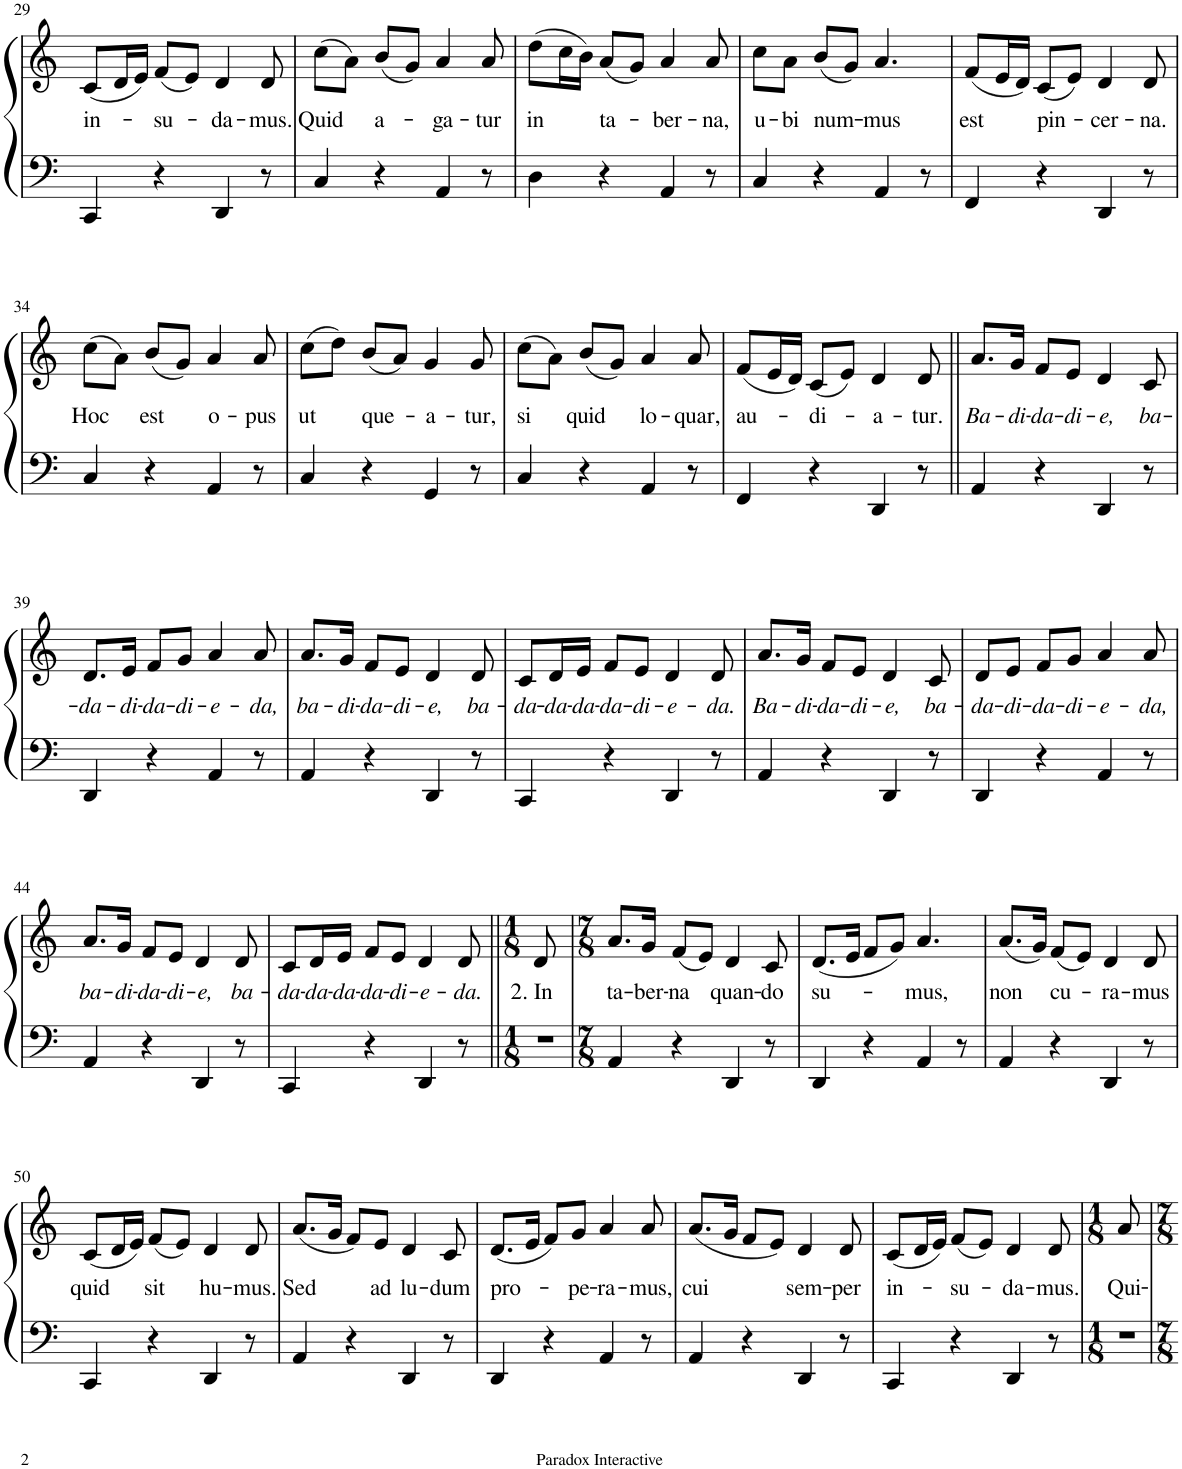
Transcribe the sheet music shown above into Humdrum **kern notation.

**kern	**kern	**text
*part1	*part1	*part1
*staff2	*staff1	*staff1
*I"Piano	*	*
*I'Pno.	*	*
!!LO:PB:g=z
*clefF4	*clefG2	*
*k[]	*k[]	*
*M7/8	*M7/8	*
=29	=29	=29
!	!	!LO:LY:b
4CC/	(8c/L	in-
.	16d/L	.
.	16e/JJ)	.
!	!	!LO:LY:b
4r	(8f/L	-su-
.	8e/J)	.
!	!	!LO:LY:b
4DD/	4d/	-da-
!	!	!LO:LY:b
8r	8d/	-mus.
=30	=30	=30
!	!	!LO:LY:b
4C/	(8cc\L	Quid
.	8a\J)	.
!	!	!LO:LY:b
4r	(8b/L	a-
.	8g/J)	.
!	!	!LO:LY:b
4AA/	4a/	-ga-
!	!	!LO:LY:b
8r	8a/	-tur
=31	=31	=31
!	!	!LO:LY:b
4D\	(8dd\L	in
.	16cc\L	.
.	16b\JJ)	.
!	!	!LO:LY:b
4r	(8a/L	ta-
.	8g/J)	.
!	!	!LO:LY:b
4AA/	4a/	-ber-
!	!	!LO:LY:b
8r	8a/	-na,
=32	=32	=32
!	!	!LO:LY:b
4C/	8cc\L	u-
!	!	!LO:LY:b
.	8a\J	-bi
!	!	!LO:LY:b
4r	(8b/L	num-
.	8g/J)	.
!	!	!LO:LY:b
4AA/	4.a/	-mus
8r	.	.
=33	=33	=33
!	!	!LO:LY:b
4FF/	(8f/L	est
.	16e/L	.
.	16d/JJ)	.
!	!	!LO:LY:b
4r	(8c/L	pin-
.	8e/J)	.
!	!	!LO:LY:b
4DD/	4d/	-cer-
!	!	!LO:LY:b
8r	8d/	-na.
!!LO:LB:g=z
=34	=34	=34
!	!	!LO:LY:b
4C/	(8cc\L	Hoc
.	8a\J)	.
!	!	!LO:LY:b
4r	(8b/L	est
.	8g/J)	.
!	!	!LO:LY:b
4AA/	4a/	o-
!	!	!LO:LY:b
8r	8a/	-pus
=35	=35	=35
!	!	!LO:LY:b
4C/	(8cc\L	ut
.	8dd\J)	.
!	!	!LO:LY:b
4r	(8b/L	que-
.	8a/J)	.
!	!	!LO:LY:b
4GG/	4g/	-a-
!	!	!LO:LY:b
8r	8g/	-tur,
=36	=36	=36
!	!	!LO:LY:b
4C/	(8cc\L	si
.	8a\J)	.
!	!	!LO:LY:b
4r	(8b/L	quid
.	8g/J)	.
!	!	!LO:LY:b
4AA/	4a/	lo-
!	!	!LO:LY:b
8r	8a/	-quar,
=37	=37	=37
!	!	!LO:LY:b
4FF/	(8f/L	au-
.	16e/L	.
.	16d/JJ)	.
!	!	!LO:LY:b
4r	(8c/L	-di-
.	8e/J)	.
!	!	!LO:LY:b
4DD/	4d/	-a-
!	!	!LO:LY:b
8r	8d/	-tur.
=38||	=38||	=38||
!	!	!LO:LY:b
4AA/	8.a/L	Ba-
!	!	!LO:LY:b
.	16g/Jk	-di-
!	!	!LO:LY:b
4r	8f/L	-da-
!	!	!LO:LY:b
.	8e/J	-di-
!	!	!LO:LY:b
4DD/	4d/	-e,
!	!	!LO:LY:b
8r	8c/	ba-
!!LO:LB:g=z
=39	=39	=39
!	!	!LO:LY:b
4DD/	8.d/L	-da-
!	!	!LO:LY:b
.	16e/Jk	-di-
!	!	!LO:LY:b
4r	8f/L	-da-
!	!	!LO:LY:b
.	8g/J	-di-
!	!	!LO:LY:b
4AA/	4a/	-e-
!	!	!LO:LY:b
8r	8a/	-da,
=40	=40	=40
!	!	!LO:LY:b
4AA/	8.a/L	ba-
!	!	!LO:LY:b
.	16g/Jk	-di-
!	!	!LO:LY:b
4r	8f/L	-da-
!	!	!LO:LY:b
.	8e/J	-di-
!	!	!LO:LY:b
4DD/	4d/	-e,
!	!	!LO:LY:b
8r	8d/	ba-
=41	=41	=41
!	!	!LO:LY:b
4CC/	8c/L	-da-
!	!	!LO:LY:b
.	16d/L	-da-
!	!	!LO:LY:b
.	16e/JJ	-da-
!	!	!LO:LY:b
4r	8f/L	-da-
!	!	!LO:LY:b
.	8e/J	-di-
!	!	!LO:LY:b
4DD/	4d/	-e-
!	!	!LO:LY:b
8r	8d/	-da.
=42	=42	=42
!	!	!LO:LY:b
4AA/	8.a/L	Ba-
!	!	!LO:LY:b
.	16g/Jk	-di-
!	!	!LO:LY:b
4r	8f/L	-da-
!	!	!LO:LY:b
.	8e/J	-di-
!	!	!LO:LY:b
4DD/	4d/	-e,
!	!	!LO:LY:b
8r	8c/	ba-
=43	=43	=43
!	!	!LO:LY:b
4DD/	8d/L	-da-
!	!	!LO:LY:b
.	8e/J	-di-
!	!	!LO:LY:b
4r	8f/L	-da-
!	!	!LO:LY:b
.	8g/J	-di-
!	!	!LO:LY:b
4AA/	4a/	-e-
!	!	!LO:LY:b
8r	8a/	-da,
!!LO:LB:g=z
=44	=44	=44
!	!	!LO:LY:b
4AA/	8.a/L	ba-
!	!	!LO:LY:b
.	16g/Jk	-di-
!	!	!LO:LY:b
4r	8f/L	-da-
!	!	!LO:LY:b
.	8e/J	-di-
!	!	!LO:LY:b
4DD/	4d/	-e,
!	!	!LO:LY:b
8r	8d/	ba-
=45	=45	=45
!	!	!LO:LY:b
4CC/	8c/L	-da-
!	!	!LO:LY:b
.	16d/L	-da-
!	!	!LO:LY:b
.	16e/JJ	-da-
!	!	!LO:LY:b
4r	8f/L	-da-
!	!	!LO:LY:b
.	8e/J	-di-
!	!	!LO:LY:b
4DD/	4d/	-e-
!	!	!LO:LY:b
8r	8d/	-da.
=46||	=46||	=46||
*M1/8	*M1/8	*
!	!	!LO:LY:b
8r	8d/	2. In
=47	=47	=47
*M7/8	*M7/8	*
!	!	!LO:LY:b
4AA/	8.a/L	ta-
!	!	!LO:LY:b
.	16g/Jk	-ber-
!	!	!LO:LY:b
4r	(8f/L	-na
.	8e/J)	.
!	!	!LO:LY:b
4DD/	4d/	quan-
!	!	!LO:LY:b
8r	8c/	-do
=48	=48	=48
!	!	!LO:LY:b
4DD/	(8.d/L	su-
.	16e/Jk	.
4r	8f/L	.
.	8g/J)	.
!	!	!LO:LY:b
4AA/	4.a/	-mus,
8r	.	.
=49	=49	=49
!	!	!LO:LY:b
4AA/	(8.a/L	non
.	16g/Jk)	.
!	!	!LO:LY:b
4r	(8f/L	cu-
.	8e/J)	.
!	!	!LO:LY:b
4DD/	4d/	-ra-
!	!	!LO:LY:b
8r	8d/	-mus
!!LO:LB:g=z
=50	=50	=50
!	!	!LO:LY:b
4CC/	(8c/L	quid
.	16d/L	.
.	16e/JJ)	.
!	!	!LO:LY:b
4r	(8f/L	sit
.	8e/J)	.
!	!	!LO:LY:b
4DD/	4d/	hu-
!	!	!LO:LY:b
8r	8d/	-mus.
=51	=51	=51
!	!	!LO:LY:b
4AA/	(8.a/L	Sed
.	16g/Jk	.
4r	8f/L)	.
!	!	!LO:LY:b
.	8e/J	ad
!	!	!LO:LY:b
4DD/	4d/	lu-
!	!	!LO:LY:b
8r	8c/	-dum
=52	=52	=52
!	!	!LO:LY:b
4DD/	(8.d/L	pro-
.	16e/Jk	.
4r	8f/L)	.
!	!	!LO:LY:b
.	8g/J	-pe-
!	!	!LO:LY:b
4AA/	4a/	-ra-
!	!	!LO:LY:b
8r	8a/	-mus,
=53	=53	=53
!	!	!LO:LY:b
4AA/	(8.a/L	cui
.	16g/Jk	.
4r	8f/L	.
.	8e/J)	.
!	!	!LO:LY:b
4DD/	4d/	sem-
!	!	!LO:LY:b
8r	8d/	-per
=54	=54	=54
!	!	!LO:LY:b
4CC/	(8c/L	in-
.	16d/L	.
.	16e/JJ)	.
!	!	!LO:LY:b
4r	(8f/L	-su-
.	8e/J)	.
!	!	!LO:LY:b
4DD/	4d/	-da-
!	!	!LO:LY:b
8r	8d/	-mus.
=55	=55	=55
*M1/8	*M1/8	*
!	!	!LO:LY:b
8r	8a/	Qui-
=	=	=
*-	*-	*-
